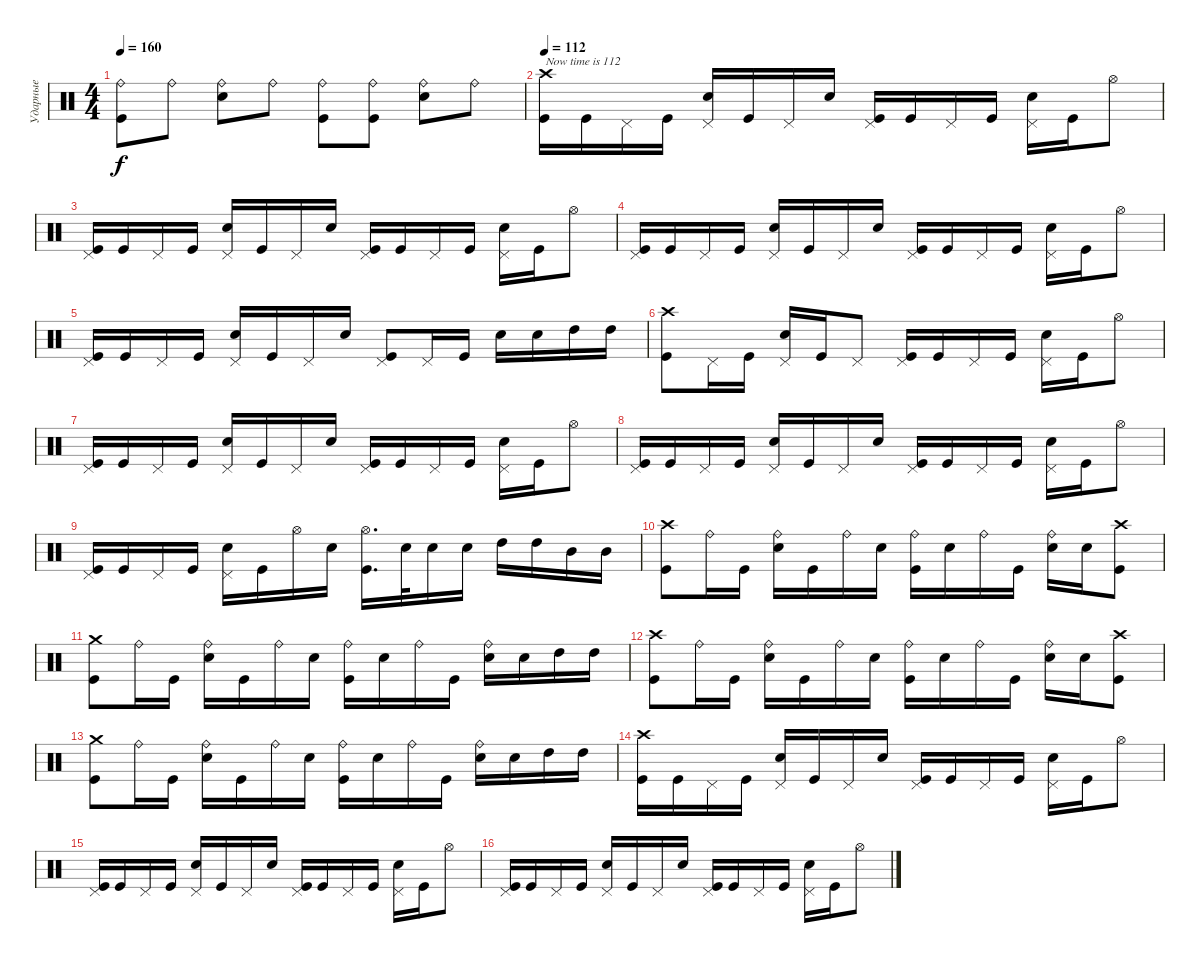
\track ("Ударные" "Ударные") {instrument percussion}
\staff {score}
\articulation defaults
\ts (4 4)
\tempo 160
\clef neutral
\ks c
("Ride (bell)" "Kick (hit)").8{dy f} "Ride (bell)".8 ("Ride (bell)" "Snare (hit) 2").8 "Ride (bell)".8 ("Ride (bell)" "Kick (hit)").8 ("Ride (bell)" "Kick (hit)").8 ("Ride (bell)" "Snare (hit) 2").8 "Ride (bell)".8 |
\tempo 112
("Crash high (hit)" "Kick (hit)").16{txt "Now time is 112"} "Kick (hit)".16 "Pedal Hi-Hat (hit)".16 "Kick (hit)".16 ("Pedal Hi-Hat (hit)" "Snare (hit) 2").16 "Kick (hit)".16 "Pedal Hi-Hat (hit)".16 "Snare (hit) 2".16 ("Pedal Hi-Hat (hit)" "Kick (hit)").16 "Kick (hit)".16 "Pedal Hi-Hat (hit)".16 "Kick (hit)".16 ("Pedal Hi-Hat (hit)" "Snare (hit) 2").16 "Kick (hit)".16 "Hi-Hat (open)".8 |
("Pedal Hi-Hat (hit)" "Kick (hit)").16 "Kick (hit)".16 "Pedal Hi-Hat (hit)".16 "Kick (hit)".16 ("Pedal Hi-Hat (hit)" "Snare (hit) 2").16 "Kick (hit)".16 "Pedal Hi-Hat (hit)".16 "Snare (hit) 2".16 ("Pedal Hi-Hat (hit)" "Kick (hit)").16 "Kick (hit)".16 "Pedal Hi-Hat (hit)".16 "Kick (hit)".16 ("Pedal Hi-Hat (hit)" "Snare (hit) 2").16 "Kick (hit)".16 "Hi-Hat (open)".8 |
("Pedal Hi-Hat (hit)" "Kick (hit)").16 "Kick (hit)".16 "Pedal Hi-Hat (hit)".16 "Kick (hit)".16 ("Pedal Hi-Hat (hit)" "Snare (hit) 2").16 "Kick (hit)".16 "Pedal Hi-Hat (hit)".16 "Snare (hit) 2".16 ("Pedal Hi-Hat (hit)" "Kick (hit)").16 "Kick (hit)".16 "Pedal Hi-Hat (hit)".16 "Kick (hit)".16 ("Pedal Hi-Hat (hit)" "Snare (hit) 2").16 "Kick (hit)".16 "Hi-Hat (open)".8 |
("Pedal Hi-Hat (hit)" "Kick (hit)").16 "Kick (hit)".16 "Pedal Hi-Hat (hit)".16 "Kick (hit)".16 ("Pedal Hi-Hat (hit)" "Snare (hit) 2").16 "Kick (hit)".16 "Pedal Hi-Hat (hit)".16 "Snare (hit) 2".16 ("Pedal Hi-Hat (hit)" "Kick (hit)").8 "Pedal Hi-Hat (hit)".16 "Kick (hit)".16 "Snare (hit) 2".16 "Snare (hit) 2".16 "High Tom (hit)".16 "High Tom (hit)".16 |
("Crash high (hit)" "Kick (hit)").8 "Pedal Hi-Hat (hit)".16 "Kick (hit)".16 ("Pedal Hi-Hat (hit)" "Snare (hit) 2").16 "Kick (hit)".16 "Pedal Hi-Hat (hit)".8 ("Pedal Hi-Hat (hit)" "Kick (hit)").16 "Kick (hit)".16 "Pedal Hi-Hat (hit)".16 "Kick (hit)".16 ("Pedal Hi-Hat (hit)" "Snare (hit) 2").16 "Kick (hit)".16 "Hi-Hat (open)".8 |
("Pedal Hi-Hat (hit)" "Kick (hit)").16 "Kick (hit)".16 "Pedal Hi-Hat (hit)".16 "Kick (hit)".16 ("Pedal Hi-Hat (hit)" "Snare (hit) 2").16 "Kick (hit)".16 "Pedal Hi-Hat (hit)".16 "Snare (hit) 2".16 ("Pedal Hi-Hat (hit)" "Kick (hit)").16 "Kick (hit)".16 "Pedal Hi-Hat (hit)".16 "Kick (hit)".16 ("Pedal Hi-Hat (hit)" "Snare (hit) 2").16 "Kick (hit)".16 "Hi-Hat (open)".8 |
("Pedal Hi-Hat (hit)" "Kick (hit)").16 "Kick (hit)".16 "Pedal Hi-Hat (hit)".16 "Kick (hit)".16 ("Pedal Hi-Hat (hit)" "Snare (hit) 2").16 "Kick (hit)".16 "Pedal Hi-Hat (hit)".16 "Snare (hit) 2".16 ("Pedal Hi-Hat (hit)" "Kick (hit)").16 "Kick (hit)".16 "Pedal Hi-Hat (hit)".16 "Kick (hit)".16 ("Pedal Hi-Hat (hit)" "Snare (hit) 2").16 "Kick (hit)".16 "Hi-Hat (open)".8 |
("Pedal Hi-Hat (hit)" "Kick (hit)").16 "Kick (hit)".16 "Pedal Hi-Hat (hit)".16 "Kick (hit)".16 ("Pedal Hi-Hat (hit)" "Snare (hit) 2").16 "Kick (hit)".16 "Hi-Hat (open)".16 "Snare (hit) 2".16 ("Hi-Hat (open)" "Kick (hit)").16{d} "Snare (hit) 2".32 "Snare (hit) 2".16 "Snare (hit) 2".16 "High Tom (hit)".16 "High Tom (hit)".16 "Mid Tom (hit)".16 "Mid Tom (hit)".16 |
("Crash high (hit)" "Kick (hit)").8 "Ride (bell)".16 "Kick (hit)".16 ("Ride (bell)" "Snare (hit) 2").16 "Kick (hit)".16 "Ride (bell)".16 "Snare (hit) 2".16 ("Ride (bell)" "Kick (hit)").16 "Snare (hit) 2".16 "Ride (bell)".16 "Kick (hit)".16 ("Ride (bell)" "Snare (hit) 2").16 "Snare (hit) 2".16 ("Crash high (hit)" "Kick (hit)").8 |
("Crash medium (hit)" "Kick (hit)").8 "Ride (bell)".16 "Kick (hit)".16 ("Ride (bell)" "Snare (hit) 2").16 "Kick (hit)".16 "Ride (bell)".16 "Snare (hit) 2".16 ("Ride (bell)" "Kick (hit)").16 "Snare (hit) 2".16 "Ride (bell)".16 "Kick (hit)".16 ("Ride (bell)" "Snare (hit) 2").16 "Snare (hit) 2".16 "High Tom (hit)".16 "High Tom (hit)".16 |
("Crash high (hit)" "Kick (hit)").8 "Ride (bell)".16 "Kick (hit)".16 ("Ride (bell)" "Snare (hit) 2").16 "Kick (hit)".16 "Ride (bell)".16 "Snare (hit) 2".16 ("Ride (bell)" "Kick (hit)").16 "Snare (hit) 2".16 "Ride (bell)".16 "Kick (hit)".16 ("Ride (bell)" "Snare (hit) 2").16 "Snare (hit) 2".16 ("Crash high (hit)" "Kick (hit)").8 |
("Crash medium (hit)" "Kick (hit)").8 "Ride (bell)".16 "Kick (hit)".16 ("Ride (bell)" "Snare (hit) 2").16 "Kick (hit)".16 "Ride (bell)".16 "Snare (hit) 2".16 ("Ride (bell)" "Kick (hit)").16 "Snare (hit) 2".16 "Ride (bell)".16 "Kick (hit)".16 ("Ride (bell)" "Snare (hit) 2").16 "Snare (hit) 2".16 "High Tom (hit)".16 "High Tom (hit)".16 |
("Crash high (hit)" "Kick (hit)").16 "Kick (hit)".16 "Pedal Hi-Hat (hit)".16 "Kick (hit)".16 ("Pedal Hi-Hat (hit)" "Snare (hit) 2").16 "Kick (hit)".16 "Pedal Hi-Hat (hit)".16 "Snare (hit) 2".16 ("Pedal Hi-Hat (hit)" "Kick (hit)").16 "Kick (hit)".16 "Pedal Hi-Hat (hit)".16 "Kick (hit)".16 ("Pedal Hi-Hat (hit)" "Snare (hit) 2").16 "Kick (hit)".16 "Hi-Hat (open)".8 |
("Pedal Hi-Hat (hit)" "Kick (hit)").16 "Kick (hit)".16 "Pedal Hi-Hat (hit)".16 "Kick (hit)".16 ("Pedal Hi-Hat (hit)" "Snare (hit) 2").16 "Kick (hit)".16 "Pedal Hi-Hat (hit)".16 "Snare (hit) 2".16 ("Pedal Hi-Hat (hit)" "Kick (hit)").16 "Kick (hit)".16 "Pedal Hi-Hat (hit)".16 "Kick (hit)".16 ("Pedal Hi-Hat (hit)" "Snare (hit) 2").16 "Kick (hit)".16 "Hi-Hat (open)".8 |
("Pedal Hi-Hat (hit)" "Kick (hit)").16 "Kick (hit)".16 "Pedal Hi-Hat (hit)".16 "Kick (hit)".16 ("Pedal Hi-Hat (hit)" "Snare (hit) 2").16 "Kick (hit)".16 "Pedal Hi-Hat (hit)".16 "Snare (hit) 2".16 ("Pedal Hi-Hat (hit)" "Kick (hit)").16 "Kick (hit)".16 "Pedal Hi-Hat (hit)".16 "Kick (hit)".16 ("Pedal Hi-Hat (hit)" "Snare (hit) 2").16 "Kick (hit)".16 "Hi-Hat (open)".8
